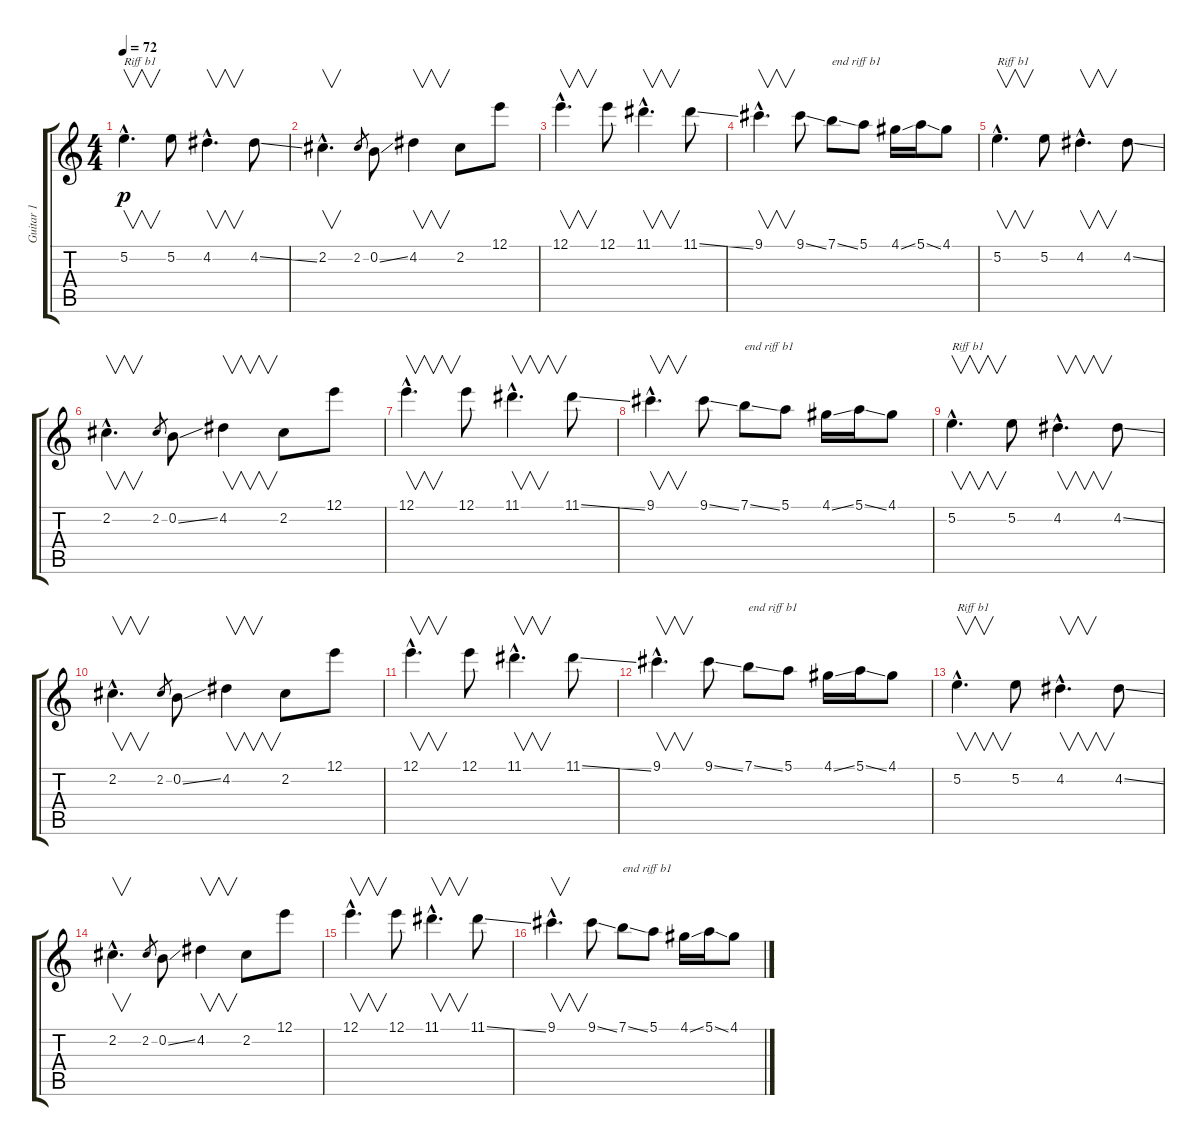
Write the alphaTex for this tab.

\track ("Guitar 1 " "Guitar 1 ") {instrument acousticguitarnylon}
\staff {score tabs}
\tuning (E4 B3 G3 D3 A2 E2) {hide}
\ts (4 4)
\tempo 72
\clef g2
\ks c
5.2{hac}.4{v d txt "Riff b1" dy p} 5.2.8 4.2{hac}.4{v d} 4.2{ss}.8 |
2.2{hac}.4{v d} 2.2.8{gr} 0.2{ss}.8 4.2.4{v} 2.2.8 12.1.8 |
12.1{hac}.4{v d} 12.1.8 11.1{hac}.4{v d} 11.1{ss}.8 |
9.1{hac}.4{v d} 9.1{ss}.8 7.1{ss}.8{txt "end riff b1"} 5.1.8 4.1{ss}.16 5.1{ss}.16 4.1.8 |
5.2{hac}.4{v d txt "Riff b1"} 5.2.8 4.2{hac}.4{v d} 4.2{ss}.8 |
2.2{hac}.4{v d} 2.2.8{gr} 0.2{ss}.8 4.2.4{v} 2.2.8 12.1.8 |
12.1{hac}.4{v d} 12.1.8 11.1{hac}.4{v d} 11.1{ss}.8 |
9.1{hac}.4{v d} 9.1{ss}.8 7.1{ss}.8{txt "end riff b1"} 5.1.8 4.1{ss}.16 5.1{ss}.16 4.1.8 |
5.2{hac}.4{v d txt "Riff b1"} 5.2.8 4.2{hac}.4{v d} 4.2{ss}.8 |
2.2{hac}.4{v d} 2.2.8{gr} 0.2{ss}.8 4.2.4{v} 2.2.8 12.1.8 |
12.1{hac}.4{v d} 12.1.8 11.1{hac}.4{v d} 11.1{ss}.8 |
9.1{hac}.4{v d} 9.1{ss}.8 7.1{ss}.8{txt "end riff b1"} 5.1.8 4.1{ss}.16 5.1{ss}.16 4.1.8 |
5.2{hac}.4{v d txt "Riff b1"} 5.2.8 4.2{hac}.4{v d} 4.2{ss}.8 |
2.2{hac}.4{v d} 2.2.8{gr} 0.2{ss}.8 4.2.4{v} 2.2.8 12.1.8 |
12.1{hac}.4{v d} 12.1.8 11.1{hac}.4{v d} 11.1{ss}.8 |
9.1{hac}.4{v d} 9.1{ss}.8 7.1{ss}.8{txt "end riff b1"} 5.1.8 4.1{ss}.16 5.1{ss}.16 4.1.8
